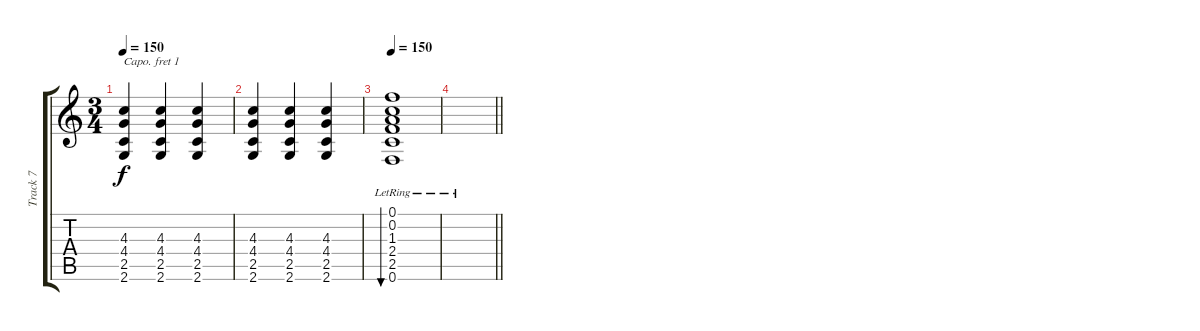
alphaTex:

\track ("Track 7" "Track 7") {instrument distortionguitar}
\staff {score tabs}
\capo 1
\tuning (E4 B3 G3 D3 A2 E2) {hide}
\ts (3 4)
\tempo 150
\clef g2
\ks c
(4.3 4.4 2.5 2.6).4{dy f} (4.3 4.4 2.5 2.6).4 (4.3 4.4 2.5 2.6).4 |
(4.3 4.4 2.5 2.6).4 (4.3 4.4 2.5 2.6).4 (4.3 4.4 2.5 2.6).4 |
\tempo 150
(0.1{lr} 0.2{lr} 1.3{lr} 2.4{lr} 2.5{lr} 0.6{lr}).1{bu 480} |
\barLineRight lightlight
